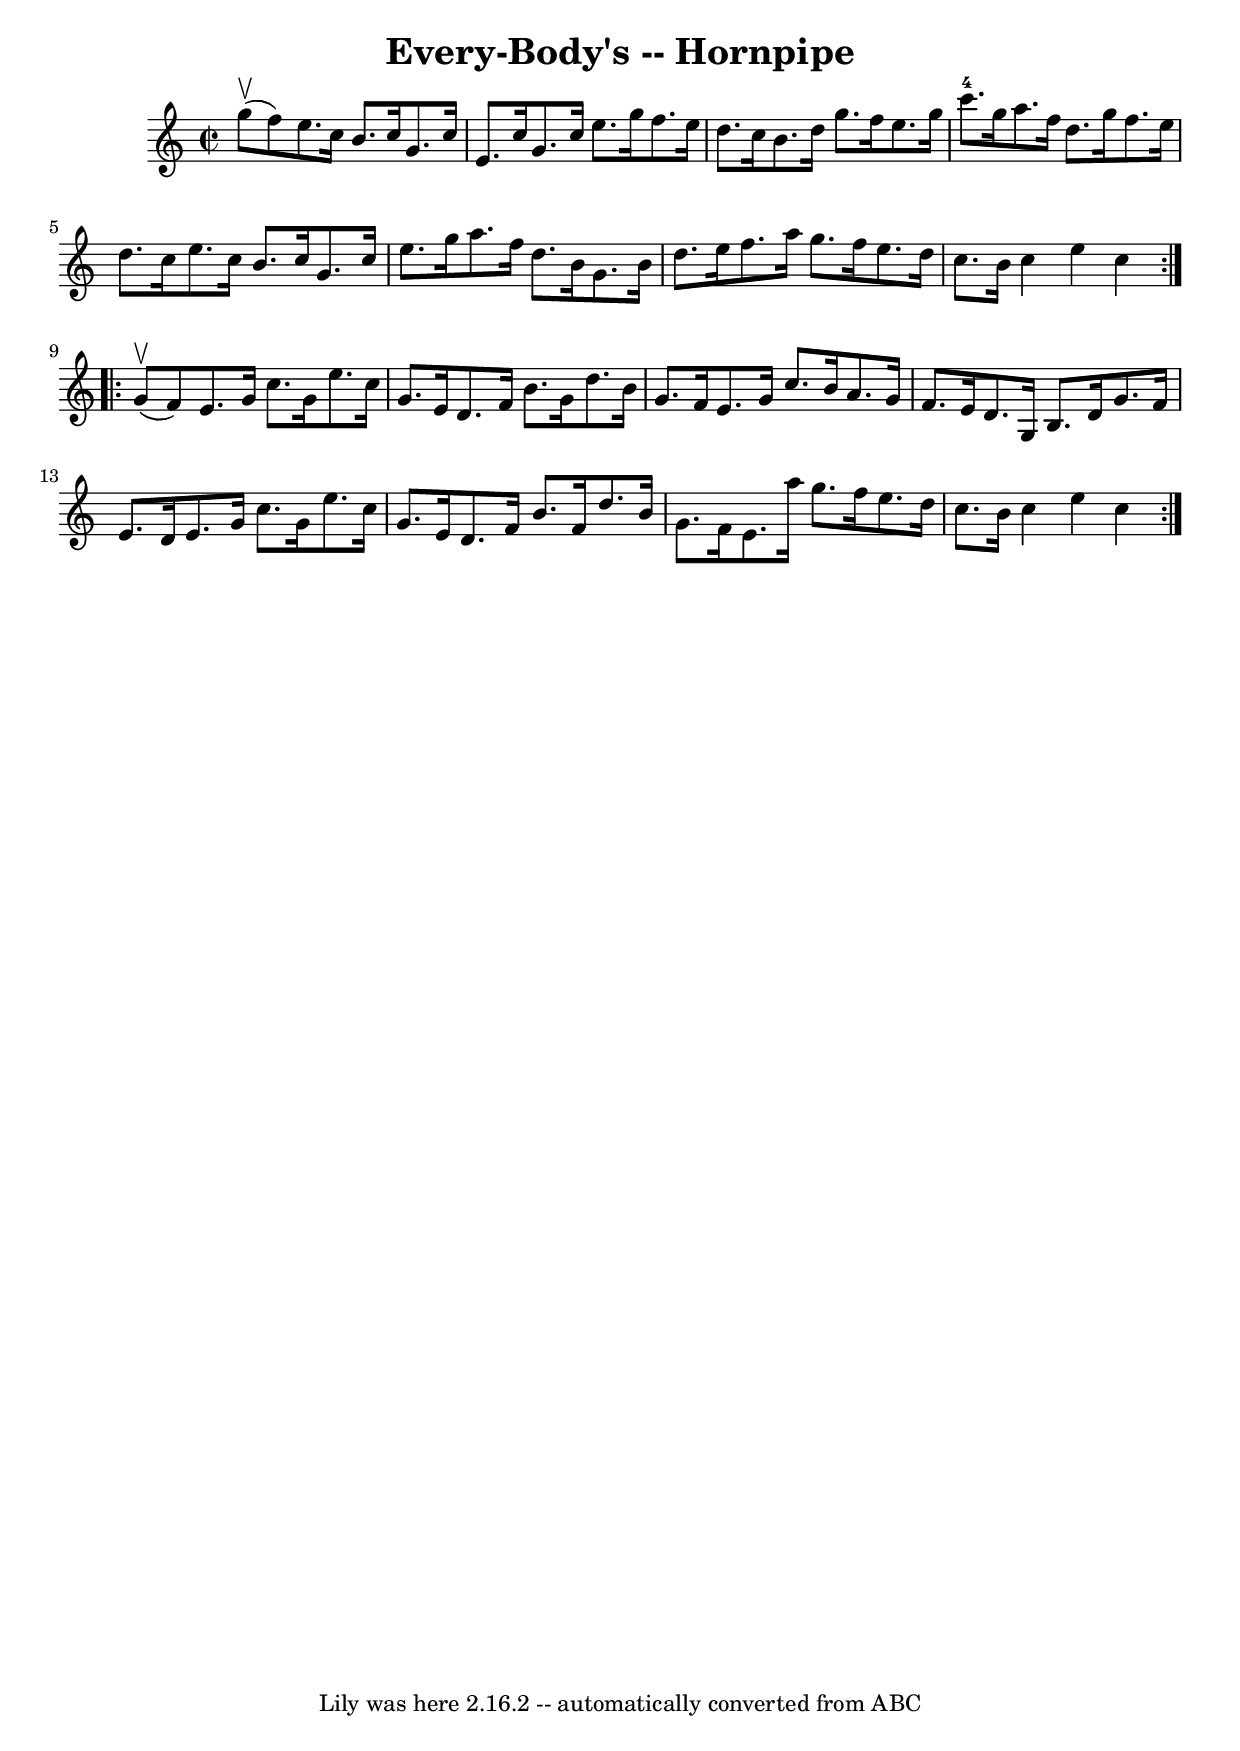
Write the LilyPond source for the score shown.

\version "2.16.2"
\include "Mammoth.ily"
\header {
  %% book = "Cole's 1000 Fiddle Tunes"
  crossRefNumber = "1"
  footnotes = ""
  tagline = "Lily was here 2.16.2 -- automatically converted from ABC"
  title = "Every-Body's -- Hornpipe"

}
voicedefault =  {



  \repeat volta 2 {

    \override Staff.TimeSignature #'style = #'C
    \time 2/2      \key c \major g''8 (^\upbow f''8)   |
    e''8. c''16 b'8. c''16 g'8. c''16 e'8. c''16   |
    g'8. c''16 e''8. g''16 f''8. e''16 d''8. c''16   |
    b'8. d''16 g''8. f''16 e''8. g''16 c'''8.-4 g''16   |
    a''8. f''16 d''8. g''16 f''8. e''16 d''8. c''16   |
    e''8. c''16 b'8. c''16 g'8. c''16 e''8. g''16   |
    a''8. f''16 d''8. b'16 g'8. b'16 d''8. e''16   |
    f''8. a''16 g''8. f''16 e''8. d''16 c''8. b'16   |
    c''4    
    e''4 c''4  
  }     
  \repeat volta 2 {
    g'8 (^\upbow f'8)   |
    e'8. g'16 c''8. g'16 e''8. c''16 g'8. e'16   |
    d'8. f'16 b'8. g'16 d''8. b'16 g'8. f'16   |
    e'8. g'16 c''8. b'16 a'8. g'16 f'8. e'16   |
    d'8. g16 b8. d'16 g'8. f'16 e'8. d'16   |
    e'8. g'16 c''8. g'16 e''8. c''16 g'8. e'16   |
    d'8. f'16 b'8. f'16 d''8. b'16 g'8. f'16   |
    e'8. a''16 g''8. f''16 e''8. d''16 c''8. b'16   |
    c''4 e''4    
    c''4  
  }   

}

\score{
  <<

    \context Staff="default"
    {
      \voicedefault 
      
    }

  >>
  \layout {
    
  }
  \midi {
  }

}
